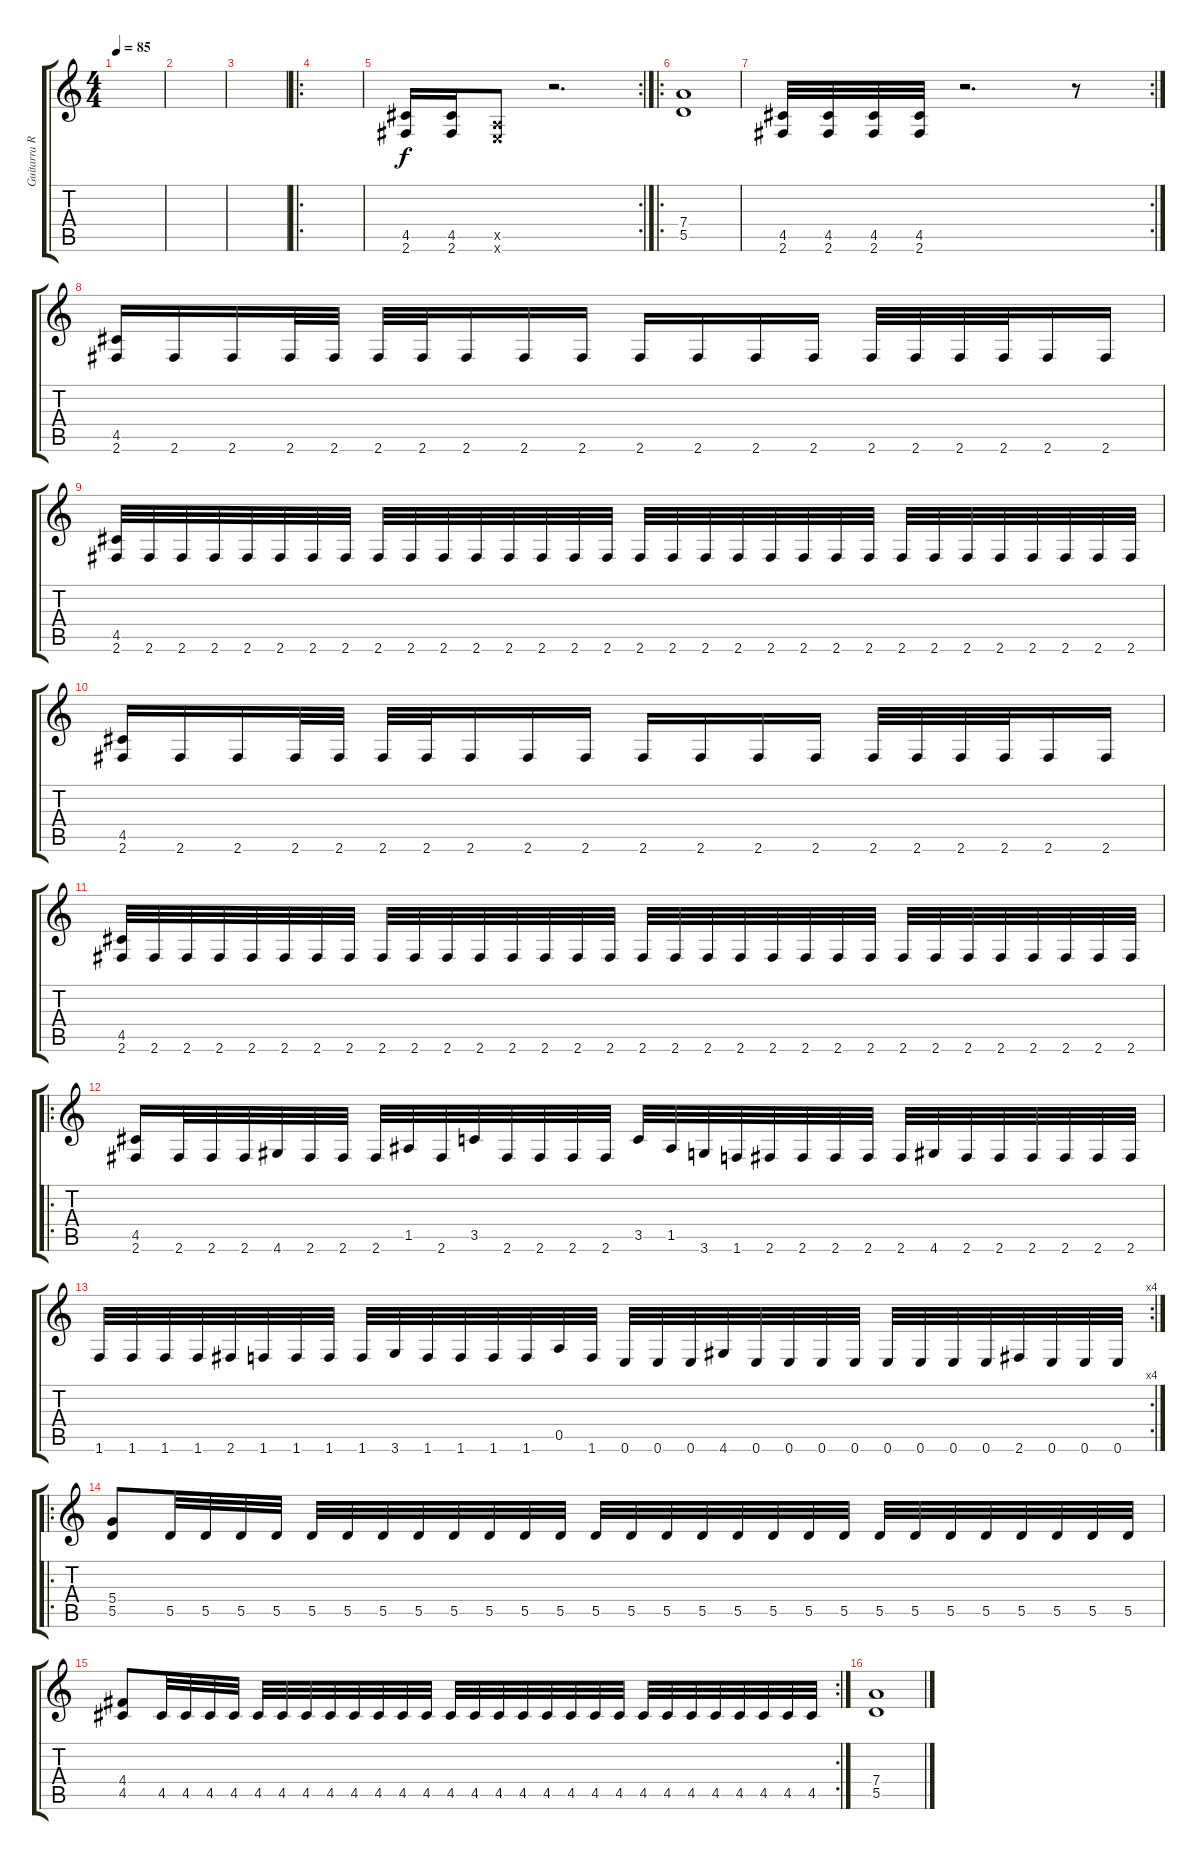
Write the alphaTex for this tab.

\track ("Guitarra Rítmica" "Guitarra R") {instrument distortionguitar}
\staff {score tabs}
\tuning (E4 B3 G3 D3 A2 E2) {hide}
\ts (4 4)
\tempo 85
\clef g2
\ks c
|
|
|
\ro
|
\rc 2
(4.5 2.6).16 (4.5 2.6).16 (0.5{x} 0.6{x}).8 r.2{d} |
\ro
(7.4 5.5).1 |
\rc 2
(4.5 2.6).32 (4.5 2.6).32 (4.5 2.6).32 (4.5 2.6).32 r.2{d} r.8 |
(4.5 2.6).16 2.6.16 2.6.16 2.6.32 2.6.32 2.6.32 2.6.32 2.6.16 2.6.16 2.6.16 2.6.16 2.6.16 2.6.16 2.6.16 2.6.32 2.6.32 2.6.32 2.6.32 2.6.16 2.6.16 |
(4.5 2.6).32 2.6.32 2.6.32 2.6.32 2.6.32 2.6.32 2.6.32 2.6.32 2.6.32 2.6.32 2.6.32 2.6.32 2.6.32 2.6.32 2.6.32 2.6.32 2.6.32 2.6.32 2.6.32 2.6.32 2.6.32 2.6.32 2.6.32 2.6.32 2.6.32 2.6.32 2.6.32 2.6.32 2.6.32 2.6.32 2.6.32 2.6.32 |
(4.5 2.6).16 2.6.16 2.6.16 2.6.32 2.6.32 2.6.32 2.6.32 2.6.16 2.6.16 2.6.16 2.6.16 2.6.16 2.6.16 2.6.16 2.6.32 2.6.32 2.6.32 2.6.32 2.6.16 2.6.16 |
(4.5 2.6).32 2.6.32 2.6.32 2.6.32 2.6.32 2.6.32 2.6.32 2.6.32 2.6.32 2.6.32 2.6.32 2.6.32 2.6.32 2.6.32 2.6.32 2.6.32 2.6.32 2.6.32 2.6.32 2.6.32 2.6.32 2.6.32 2.6.32 2.6.32 2.6.32 2.6.32 2.6.32 2.6.32 2.6.32 2.6.32 2.6.32 2.6.32 |
\ro
(4.5 2.6).16 2.6.32 2.6.32 2.6.32 4.6.32 2.6.32 2.6.32 2.6.32 1.5.32 2.6.32 3.5.32 2.6.32 2.6.32 2.6.32 2.6.32 3.5.32 1.5.32 3.6.32 1.6.32 2.6.32 2.6.32 2.6.32 2.6.32 2.6.32 4.6.32 2.6.32 2.6.32 2.6.32 2.6.32 2.6.32 2.6.32 |
\rc 4
1.6.32 1.6.32 1.6.32 1.6.32 2.6.32 1.6.32 1.6.32 1.6.32 1.6.32 3.6.32 1.6.32 1.6.32 1.6.32 1.6.32 0.5.32 1.6.32 0.6.32 0.6.32 0.6.32 4.6.32 0.6.32 0.6.32 0.6.32 0.6.32 0.6.32 0.6.32 0.6.32 0.6.32 2.6.32 0.6.32 0.6.32 0.6.32 |
\ro
(5.4 5.5).8 5.5.32 5.5.32 5.5.32 5.5.32 5.5.32 5.5.32 5.5.32 5.5.32 5.5.32 5.5.32 5.5.32 5.5.32 5.5.32 5.5.32 5.5.32 5.5.32 5.5.32 5.5.32 5.5.32 5.5.32 5.5.32 5.5.32 5.5.32 5.5.32 5.5.32 5.5.32 5.5.32 5.5.32 |
\rc 2
(4.4 4.5).8 4.5.32 4.5.32 4.5.32 4.5.32 4.5.32 4.5.32 4.5.32 4.5.32 4.5.32 4.5.32 4.5.32 4.5.32 4.5.32 4.5.32 4.5.32 4.5.32 4.5.32 4.5.32 4.5.32 4.5.32 4.5.32 4.5.32 4.5.32 4.5.32 4.5.32 4.5.32 4.5.32 4.5.32 |
(7.4 5.5).1
